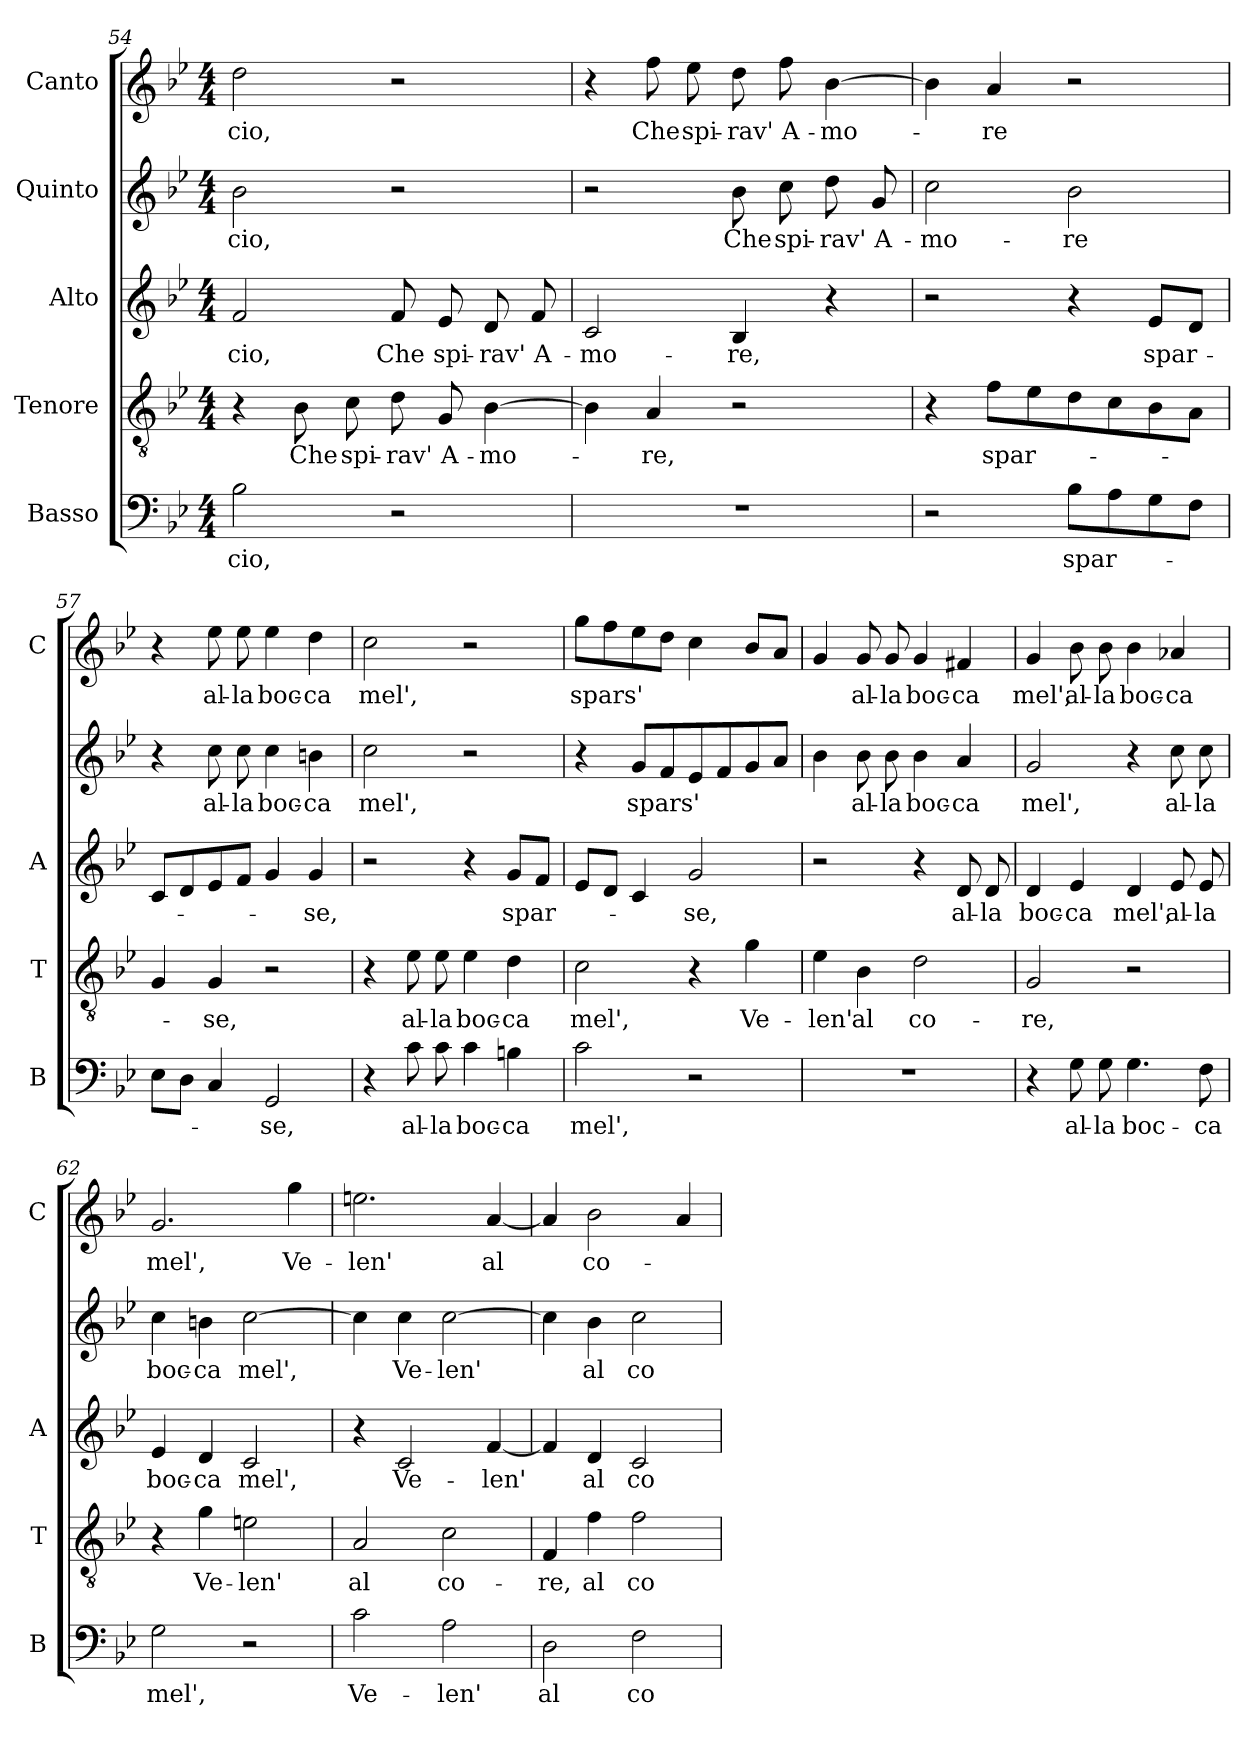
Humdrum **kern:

**kern	**text	**kern	**text	**kern	**text	**kern	**text	**kern	**text
*part5	*part5	*part4	*part4	*part3	*part3	*part2	*part2	*part1	*part1
*staff5	*staff5	*staff4	*staff4	*staff3	*staff3	*staff2	*staff2	*staff1	*staff1
*I"Basso	*	*I"Tenore	*	*I"Alto	*	*I"Quinto	*	*I"Canto	*
*I'B	*	*I'T	*	*I'A	*	*	*	*I'C	*
*clefF4	*	*clefGv2	*	*clefG2	*	*clefG2	*	*clefG2	*
*k[b-e-]	*	*k[b-e-]	*	*k[b-e-]	*	*k[b-e-]	*	*k[b-e-]	*
*B-:	*	*B-:	*	*B-:	*	*B-:	*	*B-:	*
*M4/4	*	*M4/4	*	*M4/4	*	*M4/4	*	*M4/4	*
=54	=54	=54	=54	=54	=54	=54	=54	=54	=54
!	!LO:LY:b	!	!	!	!LO:LY:b	!	!LO:LY:b	!	!LO:LY:b
2B-\	-cio,	4r	.	2f/	-cio,	2b-\	-cio,	2dd\	-cio,
!	!	!	!LO:LY:b	!	!	!	!	!	!
.	.	8B-\	Che	.	.	.	.	.	.
!	!	!	!LO:LY:b	!	!	!	!	!	!
.	.	8c\	spi-	.	.	.	.	.	.
!	!	!	!LO:LY:b	!	!LO:LY:b	!	!	!	!
2r	.	8d\	-rav'	8f/	Che	2r	.	2r	.
!	!	!	!LO:LY:b	!	!LO:LY:b	!	!	!	!
.	.	8G/	A-	8e-/	spi-	.	.	.	.
!	!	!	!LO:LY:b	!	!LO:LY:b	!	!	!	!
.	.	[4B-\	-mo-	8d/	-rav'	.	.	.	.
!	!	!	!	!	!LO:LY:b	!	!	!	!
.	.	.	.	8f/	A-	.	.	.	.
=55	=55	=55	=55	=55	=55	=55	=55	=55	=55
!	!	!	!	!	!LO:LY:b	!	!	!	!
1r	.	4B-\]	.	2c/	-mo-	2r	.	4r	.
!	!	!	!LO:LY:b	!	!	!	!	!	!LO:LY:b
.	.	4A/	-re,	.	.	.	.	8ff\	Che
!	!	!	!	!	!	!	!	!	!LO:LY:b
.	.	.	.	.	.	.	.	8ee-\	spi-
!	!	!	!	!	!LO:LY:b	!	!LO:LY:b	!	!LO:LY:b
.	.	2r	.	4B-/	-re,	8b-\	Che	8dd\	-rav'
!	!	!	!	!	!	!	!LO:LY:b	!	!LO:LY:b
.	.	.	.	.	.	8cc\	spi-	8ff\	A-
!	!	!	!	!	!	!	!LO:LY:b	!	!LO:LY:b
.	.	.	.	4r	.	8dd\	-rav'	[4b-\	-mo-
!	!	!	!	!	!	!	!LO:LY:b	!	!
.	.	.	.	.	.	8g/	A-	.	.
=56	=56	=56	=56	=56	=56	=56	=56	=56	=56
!	!	!	!	!	!	!	!LO:LY:b	!	!
2r	.	4r	.	2r	.	2cc\	-mo-	4b-\]	.
!	!	!	!LO:LY:b	!	!	!	!	!	!LO:LY:b
.	.	8f\L	spar-	.	.	.	.	4a/	-re
.	.	8e-\	.	.	.	.	.	.	.
!	!LO:LY:b	!	!	!	!	!	!LO:LY:b	!	!
8B-\L	spar-	8d\	.	4r	.	2b-\	-re	2r	.
8A\	.	8c\	.	.	.	.	.	.	.
!	!	!	!	!	!LO:LY:b	!	!	!	!
8G\	.	8B-\	.	8e-/L	spar-	.	.	.	.
8F\J	.	8A\J	.	8d/J	.	.	.	.	.
=57	=57	=57	=57	=57	=57	=57	=57	=57	=57
8E-\L	.	4G/	.	8c/L	.	4r	.	4r	.
8D\J	.	.	.	8d/	.	.	.	.	.
!	!	!	!LO:LY:b	!	!	!	!LO:LY:b	!	!LO:LY:b
4C/	.	4G/	-se,	8e-/	.	8cc\	al-	8ee-\	al-
!	!	!	!	!	!	!	!LO:LY:b	!	!LO:LY:b
.	.	.	.	8f/J	.	8cc\	-la	8ee-\	-la
!	!LO:LY:b	!	!	!	!	!	!LO:LY:b	!	!LO:LY:b
2GG/	-se,	2r	.	4g/	.	4cc\	boc-	4ee-\	boc-
!	!	!	!	!	!LO:LY:b	!	!LO:LY:b	!	!LO:LY:b
.	.	.	.	4g/	-se,	4bn\	-ca	4dd\	-ca
!!LO:LB:g=z
=58	=58	=58	=58	=58	=58	=58	=58	=58	=58
!	!	!	!	!	!	!	!LO:LY:b	!	!LO:LY:b
4r	.	4r	.	2r	.	2cc\	mel',	2cc\	mel',
!	!LO:LY:b	!	!LO:LY:b	!	!	!	!	!	!
8c\	al-	8e-\	al-	.	.	.	.	.	.
!	!LO:LY:b	!	!LO:LY:b	!	!	!	!	!	!
8c\	-la	8e-\	-la	.	.	.	.	.	.
!	!LO:LY:b	!	!LO:LY:b	!	!	!	!	!	!
4c\	boc-	4e-\	boc-	4r	.	2r	.	2r	.
!	!LO:LY:b	!	!LO:LY:b	!	!LO:LY:b	!	!	!	!
4Bn\	-ca	4d\	-ca	8g/L	spar-	.	.	.	.
.	.	.	.	8f/J	.	.	.	.	.
=59	=59	=59	=59	=59	=59	=59	=59	=59	=59
!	!LO:LY:b	!	!LO:LY:b	!	!	!	!	!	!LO:LY:b
2c\	mel',	2c\	mel',	8e-/L	.	4r	.	8gg\L	spars'
.	.	.	.	8d/J	.	.	.	8ff\	.
!	!	!	!	!	!	!	!LO:LY:b	!	!
.	.	.	.	4c/	.	8g/L	spars'	8ee-\	.
.	.	.	.	.	.	8f/	.	8dd\J	.
!	!	!	!	!	!LO:LY:b	!	!	!	!
2r	.	4r	.	2g/	-se,	8e-/	.	4cc\	.
.	.	.	.	.	.	8f/	.	.	.
!	!	!	!LO:LY:b	!	!	!	!	!	!
.	.	4g\	Ve-	.	.	8g/	.	8b-/L	.
.	.	.	.	.	.	8a/J	.	8a/J	.
=60	=60	=60	=60	=60	=60	=60	=60	=60	=60
!	!	!	!LO:LY:b	!	!	!	!	!	!
1r	.	4e-\	-len'	2r	.	4b-\	.	4g/	.
!	!	!	!LO:LY:b	!	!	!	!LO:LY:b	!	!LO:LY:b
.	.	4B-\	al	.	.	8b-\	al-	8g/	al-
!	!	!	!	!	!	!	!LO:LY:b	!	!LO:LY:b
.	.	.	.	.	.	8b-\	-la	8g/	-la
!	!	!	!LO:LY:b	!	!	!	!LO:LY:b	!	!LO:LY:b
.	.	2d\	co-	4r	.	4b-\	boc-	4g/	boc-
!	!	!	!	!	!LO:LY:b	!	!LO:LY:b	!	!LO:LY:b
.	.	.	.	8d/	al-	4a/	-ca	4f#X/	-ca
!	!	!	!	!	!LO:LY:b	!	!	!	!
.	.	.	.	8d/	-la	.	.	.	.
=61	=61	=61	=61	=61	=61	=61	=61	=61	=61
!	!	!	!LO:LY:b	!	!LO:LY:b	!	!LO:LY:b	!	!LO:LY:b
4r	.	2G/	-re,	4d/	boc-	2g/	mel',	4g/	mel',
!	!LO:LY:b	!	!	!	!LO:LY:b	!	!	!	!LO:LY:b
8G\	al-	.	.	4e-/	-ca	.	.	8b-\	al-
!	!LO:LY:b	!	!	!	!	!	!	!	!LO:LY:b
8G\	-la	.	.	.	.	.	.	8b-\	-la
!	!LO:LY:b	!	!	!	!LO:LY:b	!	!	!	!LO:LY:b
4.G\	boc-	2r	.	4d/	mel',	4r	.	4b-\	boc-
!	!	!	!	!	!LO:LY:b	!	!LO:LY:b	!	!LO:LY:b
.	.	.	.	8e-/	al-	8cc\	al-	4a-X/	-ca
!	!LO:LY:b	!	!	!	!LO:LY:b	!	!LO:LY:b	!	!
8F\	-ca	.	.	8e-/	-la	8cc\	-la	.	.
=62	=62	=62	=62	=62	=62	=62	=62	=62	=62
!	!LO:LY:b	!	!	!	!LO:LY:b	!	!LO:LY:b	!	!LO:LY:b
2G\	mel',	4r	.	4e-/	boc-	4cc\	boc-	2.g/	mel',
!	!	!	!LO:LY:b	!	!LO:LY:b	!	!LO:LY:b	!	!
.	.	4g\	Ve-	4d/	-ca	4bn\	-ca	.	.
!	!	!	!LO:LY:b	!	!LO:LY:b	!	!LO:LY:b	!	!
2r	.	2en\	-len'	2c/	mel',	[2cc\	mel',	.	.
!	!	!	!	!	!	!	!	!	!LO:LY:b
.	.	.	.	.	.	.	.	4gg\	Ve-
=63	=63	=63	=63	=63	=63	=63	=63	=63	=63
!	!LO:LY:b	!	!LO:LY:b	!	!	!	!	!	!LO:LY:b
2c\	Ve-	2A/	al	4r	.	4cc\]	.	2.een\	-len'
!	!	!	!	!	!LO:LY:b	!	!LO:LY:b	!	!
.	.	.	.	2c/	Ve-	4cc\	Ve-	.	.
!	!LO:LY:b	!	!LO:LY:b	!	!	!	!LO:LY:b	!	!
2A\	-len'	2c\	co-	.	.	[2cc\	-len'	.	.
!	!	!	!	!	!LO:LY:b	!	!	!	!LO:LY:b
.	.	.	.	[4f/	-len'	.	.	[4a/	al
!!LO:LB:g=z
=64	=64	=64	=64	=64	=64	=64	=64	=64	=64
!	!LO:LY:b	!	!LO:LY:b	!	!	!	!	!	!
2D\	al	4F/	-re,	4f/]	.	4cc\]	.	4a/]	.
!	!	!	!LO:LY:b	!	!LO:LY:b	!	!LO:LY:b	!	!LO:LY:b
.	.	4f\	al	4d/	al	4b-\	al	2b-\	co-
!	!LO:LY:b	!	!LO:LY:b	!	!LO:LY:b	!	!LO:LY:b	!	!
2F\	co-	2f\	co-	2c/	co-	2cc\	co-	.	.
.	.	.	.	.	.	.	.	4a/	.
=	=	=	=	=	=	=	=	=	=
*-	*-	*-	*-	*-	*-	*-	*-	*-	*-
